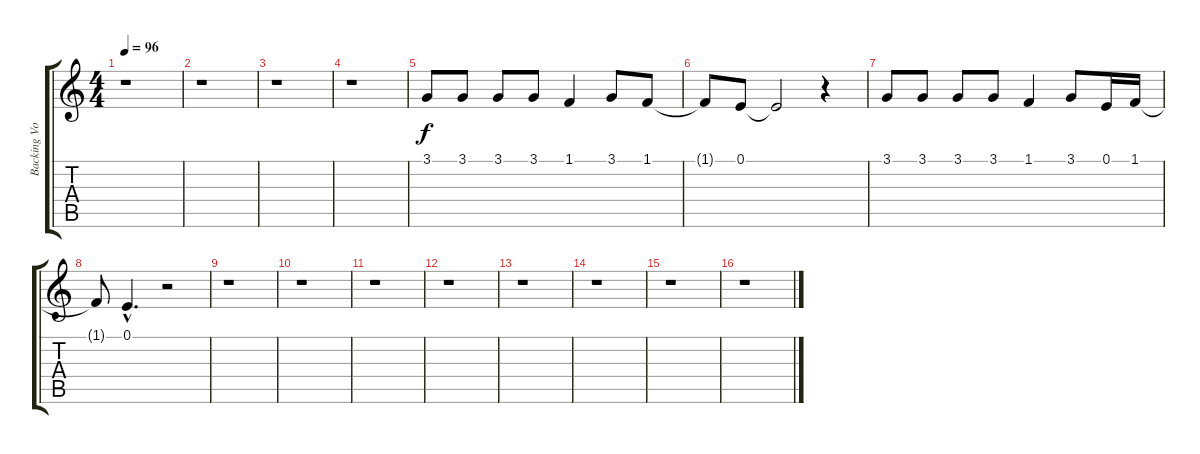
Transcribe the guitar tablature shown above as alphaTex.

\track ("Backing Vox" "Backing Vo") {instrument tenorsax}
\staff {score tabs}
\tuning (E4 B3 G3 D3 A2 E2) {hide}
\ts (4 4)
\tempo 96
\clef g2
\ks c
r.1{dy f} |
r.1 |
r.1 |
r.1 |
3.1.8 3.1.8 3.1.8 3.1.8 1.1.4 3.1.8 1.1.8 |
1.1{t}.8 0.1.8 0.1{t}.2 r.4 |
3.1.8 3.1.8 3.1.8 3.1.8 1.1.4 3.1.8 0.1.16 1.1.16 |
1.1{t}.8 0.1{hac}.4{d} r.2 |
r.1 |
r.1 |
r.1 |
r.1 |
r.1 |
r.1 |
r.1 |
r.1
